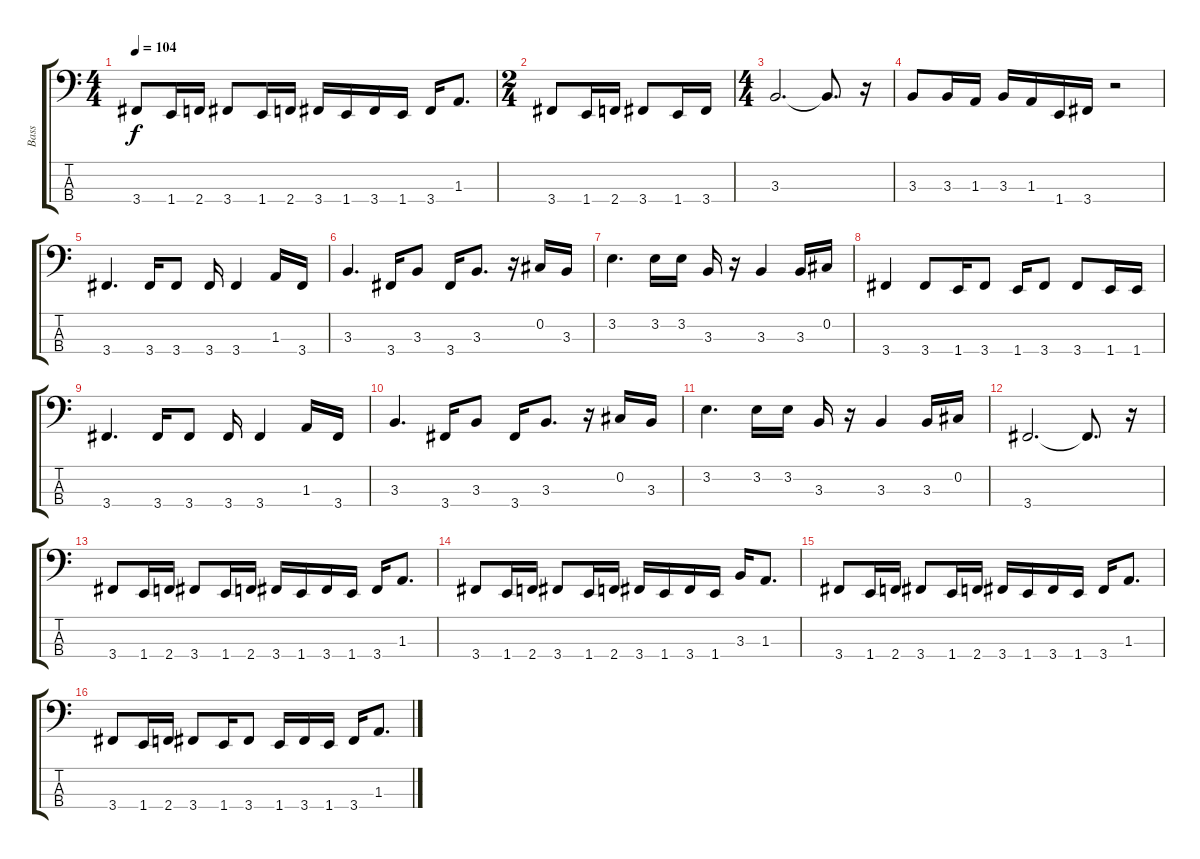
\track ("Bass" "Bass") {instrument electricbassfinger}
\staff {score tabs}
\tuning (Gb2 Db2 Ab1 Eb1) {hide}
\ts (4 4)
\tempo 104
\clef f4
\ks c
3.4.8{dy f} 1.4.16 2.4.16 3.4.8 1.4.16 2.4.16 3.4.16 1.4.16 3.4.16 1.4.16 3.4.16 1.3.8{d} |
\ts (2 4)
3.4.8 1.4.16 2.4.16 3.4.8 1.4.16 3.4.16 |
\ts (4 4)
3.3.2{d} 3.3{t}.8{d} r.16 |
3.3.8 3.3.16 1.3.16 3.3.16 1.3.16 1.4.16 3.4.16 r.2 |
3.4.4{d} 3.4.16 3.4.8 3.4.16 3.4.4 1.3.16 3.4.16 |
3.3.4{d} 3.4.16 3.3.8 3.4.16 3.3.8{d} r.16 0.2.16 3.3.16 |
3.2.4{d} 3.2.16 3.2.16 3.3.16 r.16 3.3.4 3.3.16 0.2.16 |
3.4.4 3.4.8 1.4.16 3.4.8 1.4.16 3.4.8 3.4.8 1.4.16 1.4.16 |
3.4.4{d} 3.4.16 3.4.8 3.4.16 3.4.4 1.3.16 3.4.16 |
3.3.4{d} 3.4.16 3.3.8 3.4.16 3.3.8{d} r.16 0.2.16 3.3.16 |
3.2.4{d} 3.2.16 3.2.16 3.3.16 r.16 3.3.4 3.3.16 0.2.16 |
3.4.2{d} 3.4{t}.8{d} r.16 |
3.4.8 1.4.16 2.4.16 3.4.8 1.4.16 2.4.16 3.4.16 1.4.16 3.4.16 1.4.16 3.4.16 1.3.8{d} |
3.4.8 1.4.16 2.4.16 3.4.8 1.4.16 2.4.16 3.4.16 1.4.16 3.4.16 1.4.16 3.3.16 1.3.8{d} |
3.4.8 1.4.16 2.4.16 3.4.8 1.4.16 2.4.16 3.4.16 1.4.16 3.4.16 1.4.16 3.4.16 1.3.8{d} |
3.4.8 1.4.16 2.4.16 3.4.8 1.4.16 3.4.8 1.4.16 3.4.16 1.4.16 3.4.16 1.3.8{d}
